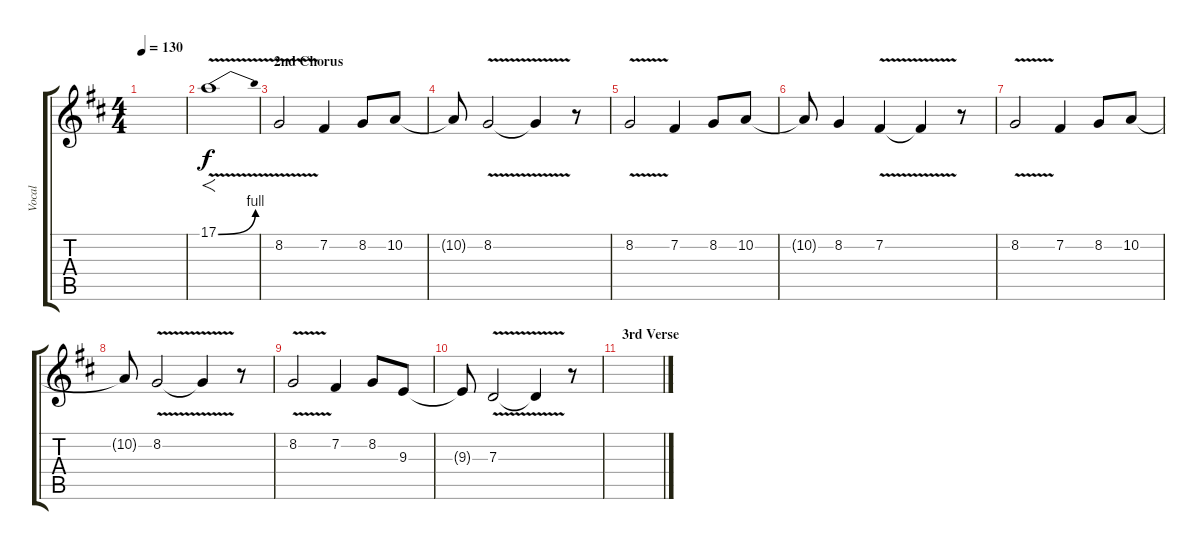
\track ("Vocal" "Vocal") {instrument cello}
\staff {score tabs}
\tuning (E4 B3 G3 D3 A2 E2) {hide}
\ts (4 4)
\tempo 130
\clef g2
\ks d
|
17.1{be (bend 0 0 60 4) v}.1{f} |
\section ("" "2nd Chorus")
8.2{v}.2 7.2.4 8.2.8 10.2.8 |
10.2{t}.8 8.2{v}.2 8.2{t}.4 r.8 |
8.2{v}.2 7.2.4 8.2.8 10.2.8 |
10.2{t}.8 8.2.4 7.2{v}.4 7.2{t}.4 r.8 |
8.2{v}.2 7.2.4 8.2.8 10.2.8 |
10.2{t}.8 8.2{v}.2 8.2{t}.4 r.8 |
8.2{v}.2 7.2.4 8.2.8 9.3.8 |
9.3{t}.8 7.3{v}.2 7.3{t}.4 r.8 |
\section ("" "3rd Verse")
